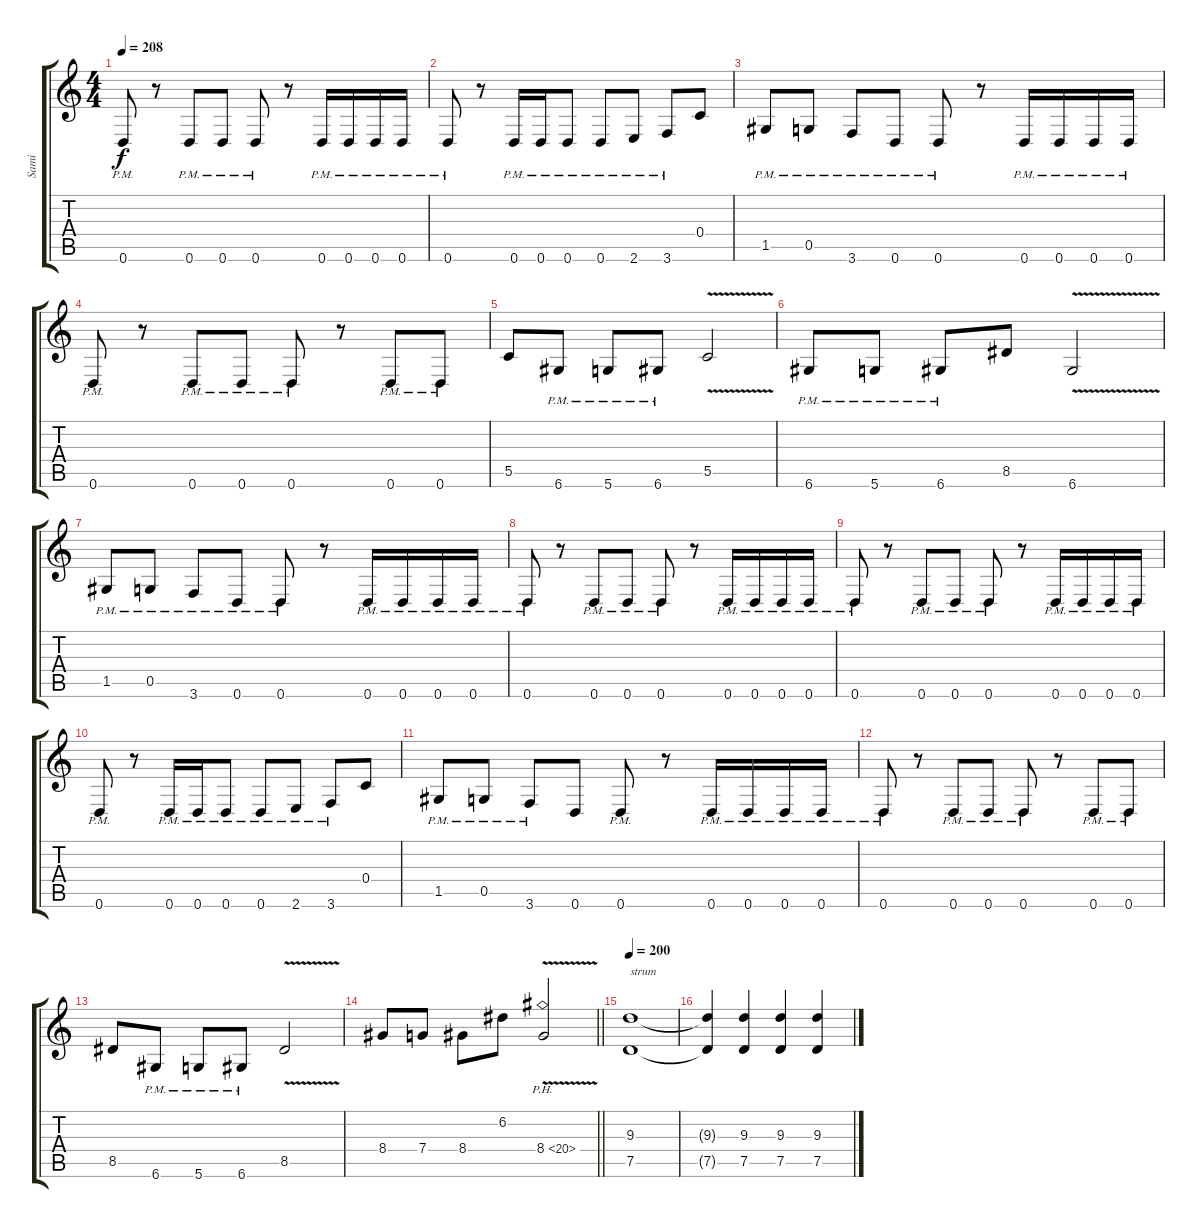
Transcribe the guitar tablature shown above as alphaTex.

\track ("Sami" "Sami") {instrument distortionguitar}
\staff {score tabs}
\tuning (D4 A3 F3 C3 G2 D2) {hide}
\ts (4 4)
\tempo 208
\clef g2
\ks c
0.6{pm}.8{dy f} r.8 0.6{pm}.8 0.6{pm}.8 0.6{pm}.8 r.8 0.6{pm}.16 0.6{pm}.16 0.6{pm}.16 0.6{pm}.16 |
0.6{pm}.8 r.8 0.6{pm}.16 0.6{pm}.16 0.6{pm}.8 0.6{pm}.8 2.6{pm}.8 3.6{pm}.8 0.4.8 |
1.5{pm}.8 0.5{pm}.8 3.6{pm}.8 0.6{pm}.8 0.6{pm}.8 r.8 0.6{pm}.16 0.6{pm}.16 0.6{pm}.16 0.6{pm}.16 |
0.6{pm}.8 r.8 0.6{pm}.8 0.6{pm}.8 0.6{pm}.8 r.8 0.6{pm}.8 0.6{pm}.8 |
5.5.8 6.6{pm}.8 5.6{pm}.8 6.6{pm}.8 5.5{v}.2 |
6.6{pm}.8 5.6{pm}.8 6.6{pm}.8 8.5.8 6.6{v}.2 |
1.5{pm}.8 0.5{pm}.8 3.6{pm}.8 0.6{pm}.8 0.6{pm}.8 r.8 0.6{pm}.16 0.6{pm}.16 0.6{pm}.16 0.6{pm}.16 |
0.6{pm}.8 r.8 0.6{pm}.8 0.6{pm}.8 0.6{pm}.8 r.8 0.6{pm}.16 0.6{pm}.16 0.6{pm}.16 0.6{pm}.16 |
0.6{pm}.8 r.8 0.6{pm}.8 0.6{pm}.8 0.6{pm}.8 r.8 0.6{pm}.16 0.6{pm}.16 0.6{pm}.16 0.6{pm}.16 |
0.6{pm}.8 r.8 0.6{pm}.16 0.6{pm}.16 0.6{pm}.8 0.6{pm}.8 2.6{pm}.8 3.6{pm}.8 0.4.8 |
1.5{pm}.8 0.5{pm}.8 3.6{pm}.8 0.6.8 0.6{pm}.8 r.8 0.6{pm}.16 0.6{pm}.16 0.6{pm}.16 0.6{pm}.16 |
0.6{pm}.8 r.8 0.6{pm}.8 0.6{pm}.8 0.6{pm}.8 r.8 0.6{pm}.8 0.6{pm}.8 |
8.5.8 6.6{pm}.8 5.6{pm}.8 6.6{pm}.8 8.5{v}.2 |
\barLineRight lightlight
8.4.8 7.4.8 8.4.8 6.2.8 8.4{ph 12 v}.2 |
\section ("" "")
\tempo 200
(9.3 7.5).1{txt "strum"} |
(9.3{t} 7.5{t}).4 (9.3 7.5).4 (9.3 7.5).4 (9.3 7.5).4
